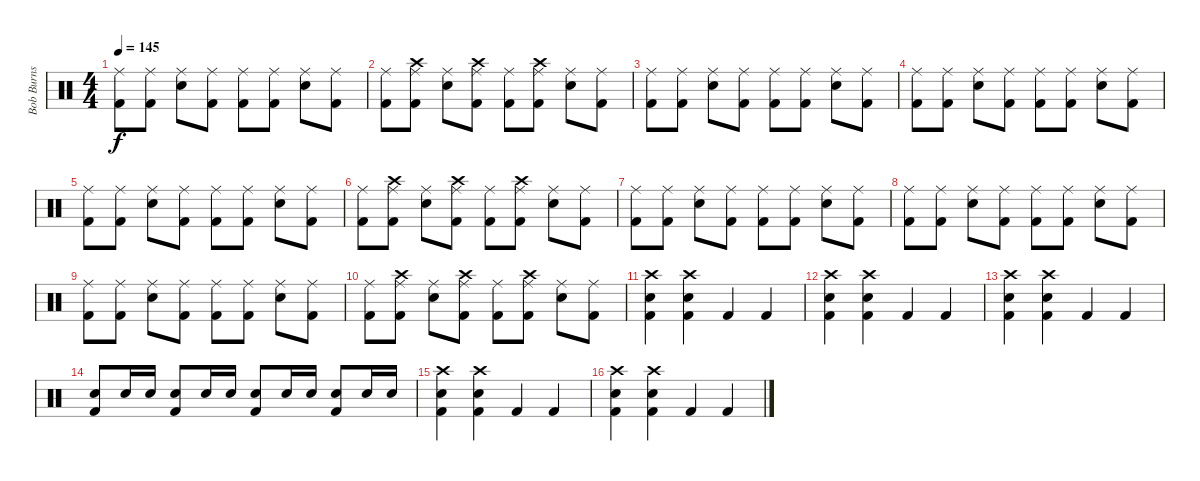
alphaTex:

\track ("Bob Burns (Drums)" "Bob Burns ") {instrument percussion}
\staff {score}
\articulation defaults
\ts (4 4)
\tempo 145
\clef neutral
\ks c
("Ride (middle)" "Kick (hit) 2").8{dy f} ("Ride (middle)" "Kick (hit) 2").8 ("Ride (middle)" "Electric Snare (hit)").8 ("Ride (middle)" "Kick (hit) 2").8 ("Ride (middle)" "Kick (hit) 2").8 ("Ride (middle)" "Kick (hit) 2").8 ("Ride (middle)" "Electric Snare (hit)").8 ("Ride (middle)" "Kick (hit) 2").8 |
("Ride (middle)" "Kick (hit) 2").8 ("Ride (middle)" "Crash high (hit)" "Kick (hit) 2").8 ("Ride (middle)" "Electric Snare (hit)").8 ("Ride (middle)" "Crash high (hit)" "Kick (hit) 2").8 ("Ride (middle)" "Kick (hit) 2").8 ("Ride (middle)" "Crash high (hit)" "Kick (hit) 2").8 ("Ride (middle)" "Electric Snare (hit)").8 ("Ride (middle)" "Kick (hit) 2").8 |
("Ride (middle)" "Kick (hit) 2").8 ("Ride (middle)" "Kick (hit) 2").8 ("Ride (middle)" "Electric Snare (hit)").8 ("Ride (middle)" "Kick (hit) 2").8 ("Ride (middle)" "Kick (hit) 2").8 ("Ride (middle)" "Kick (hit) 2").8 ("Ride (middle)" "Electric Snare (hit)").8 ("Ride (middle)" "Kick (hit) 2").8 |
("Ride (middle)" "Kick (hit) 2").8 ("Ride (middle)" "Kick (hit) 2").8 ("Ride (middle)" "Electric Snare (hit)").8 ("Ride (middle)" "Kick (hit) 2").8 ("Ride (middle)" "Kick (hit) 2").8 ("Ride (middle)" "Kick (hit) 2").8 ("Ride (middle)" "Electric Snare (hit)").8 ("Ride (middle)" "Kick (hit) 2").8 |
("Ride (middle)" "Kick (hit) 2").8 ("Ride (middle)" "Kick (hit) 2").8 ("Ride (middle)" "Electric Snare (hit)").8 ("Ride (middle)" "Kick (hit) 2").8 ("Ride (middle)" "Kick (hit) 2").8 ("Ride (middle)" "Kick (hit) 2").8 ("Ride (middle)" "Electric Snare (hit)").8 ("Ride (middle)" "Kick (hit) 2").8 |
("Ride (middle)" "Kick (hit) 2").8 ("Ride (middle)" "Crash high (hit)" "Kick (hit) 2").8 ("Ride (middle)" "Electric Snare (hit)").8 ("Ride (middle)" "Crash high (hit)" "Kick (hit) 2").8 ("Ride (middle)" "Kick (hit) 2").8 ("Ride (middle)" "Crash high (hit)" "Kick (hit) 2").8 ("Ride (middle)" "Electric Snare (hit)").8 ("Ride (middle)" "Kick (hit) 2").8 |
("Ride (middle)" "Kick (hit) 2").8 ("Ride (middle)" "Kick (hit) 2").8 ("Ride (middle)" "Electric Snare (hit)").8 ("Ride (middle)" "Kick (hit) 2").8 ("Ride (middle)" "Kick (hit) 2").8 ("Ride (middle)" "Kick (hit) 2").8 ("Ride (middle)" "Electric Snare (hit)").8 ("Ride (middle)" "Kick (hit) 2").8 |
("Ride (middle)" "Kick (hit) 2").8 ("Ride (middle)" "Kick (hit) 2").8 ("Ride (middle)" "Electric Snare (hit)").8 ("Ride (middle)" "Kick (hit) 2").8 ("Ride (middle)" "Kick (hit) 2").8 ("Ride (middle)" "Kick (hit) 2").8 ("Ride (middle)" "Electric Snare (hit)").8 ("Ride (middle)" "Kick (hit) 2").8 |
("Ride (middle)" "Kick (hit) 2").8 ("Ride (middle)" "Kick (hit) 2").8 ("Ride (middle)" "Electric Snare (hit)").8 ("Ride (middle)" "Kick (hit) 2").8 ("Ride (middle)" "Kick (hit) 2").8 ("Ride (middle)" "Kick (hit) 2").8 ("Ride (middle)" "Electric Snare (hit)").8 ("Ride (middle)" "Kick (hit) 2").8 |
("Ride (middle)" "Kick (hit) 2").8 ("Ride (middle)" "Crash high (hit)" "Kick (hit) 2").8 ("Ride (middle)" "Electric Snare (hit)").8 ("Ride (middle)" "Crash high (hit)" "Kick (hit) 2").8 ("Ride (middle)" "Kick (hit) 2").8 ("Ride (middle)" "Crash high (hit)" "Kick (hit) 2").8 ("Ride (middle)" "Electric Snare (hit)").8 ("Ride (middle)" "Kick (hit) 2").8 |
("Crash high (hit)" "Electric Snare (hit)" "Kick (hit) 2").4 ("Crash high (hit)" "Electric Snare (hit)" "Kick (hit) 2").4 "Kick (hit) 2".4 "Kick (hit) 2".4 |
("Crash high (hit)" "Electric Snare (hit)" "Kick (hit) 2").4 ("Crash high (hit)" "Electric Snare (hit)" "Kick (hit) 2").4 "Kick (hit) 2".4 "Kick (hit) 2".4 |
("Crash high (hit)" "Electric Snare (hit)" "Kick (hit) 2").4 ("Crash high (hit)" "Electric Snare (hit)" "Kick (hit) 2").4 "Kick (hit) 2".4 "Kick (hit) 2".4 |
("Electric Snare (hit)" "Kick (hit) 2").8 "Electric Snare (hit)".16 "Electric Snare (hit)".16 ("Electric Snare (hit)" "Kick (hit) 2").8 "Electric Snare (hit)".16 "Electric Snare (hit)".16 ("Electric Snare (hit)" "Kick (hit) 2").8 "Electric Snare (hit)".16 "Electric Snare (hit)".16 ("Electric Snare (hit)" "Kick (hit) 2").8 "Electric Snare (hit)".16 "Electric Snare (hit)".16 |
("Crash high (hit)" "Electric Snare (hit)" "Kick (hit) 2").4 ("Crash high (hit)" "Electric Snare (hit)" "Kick (hit) 2").4 "Kick (hit) 2".4 "Kick (hit) 2".4 |
("Crash high (hit)" "Electric Snare (hit)" "Kick (hit) 2").4 ("Crash high (hit)" "Electric Snare (hit)" "Kick (hit) 2").4 "Kick (hit) 2".4 "Kick (hit) 2".4
